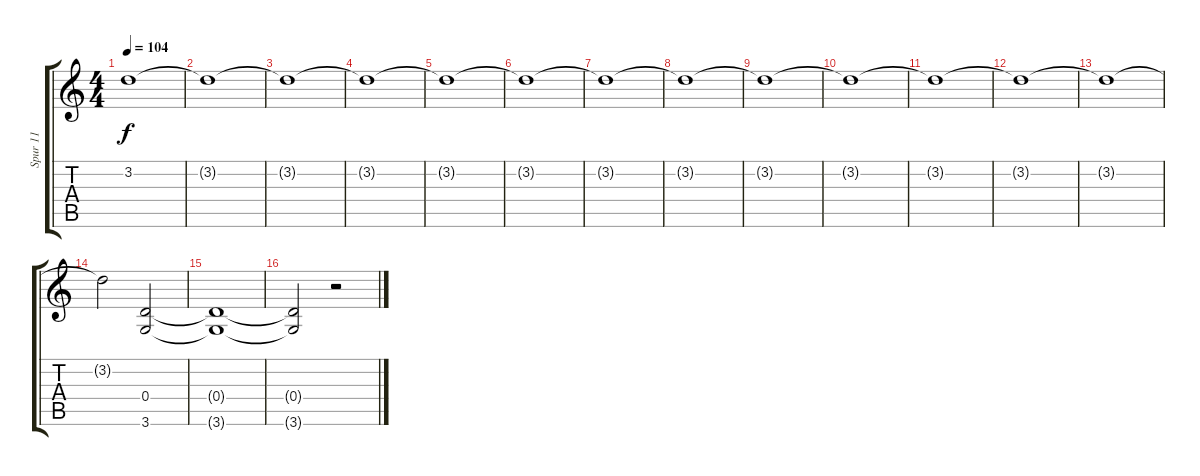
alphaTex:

\track ("Spur 11" "Spur 11") {instrument distortionguitar}
\staff {score tabs}
\tuning (E4 B3 G3 D3 A2 E2) {hide}
\ts (4 4)
\tempo 104
\clef g2
\ks c
3.2{t}.1{dy f} |
3.2{t}.1 |
3.2{t}.1 |
3.2{t}.1 |
3.2{t}.1 |
3.2{t}.1 |
3.2{t}.1 |
3.2{t}.1 |
3.2{t}.1 |
3.2{t}.1 |
3.2{t}.1 |
3.2{t}.1 |
3.2{t}.1 |
3.2{t}.2 (0.4 3.6).2 |
(0.4{t} 3.6{t}).1 |
(0.4{t} 3.6{t}).2 r.2
